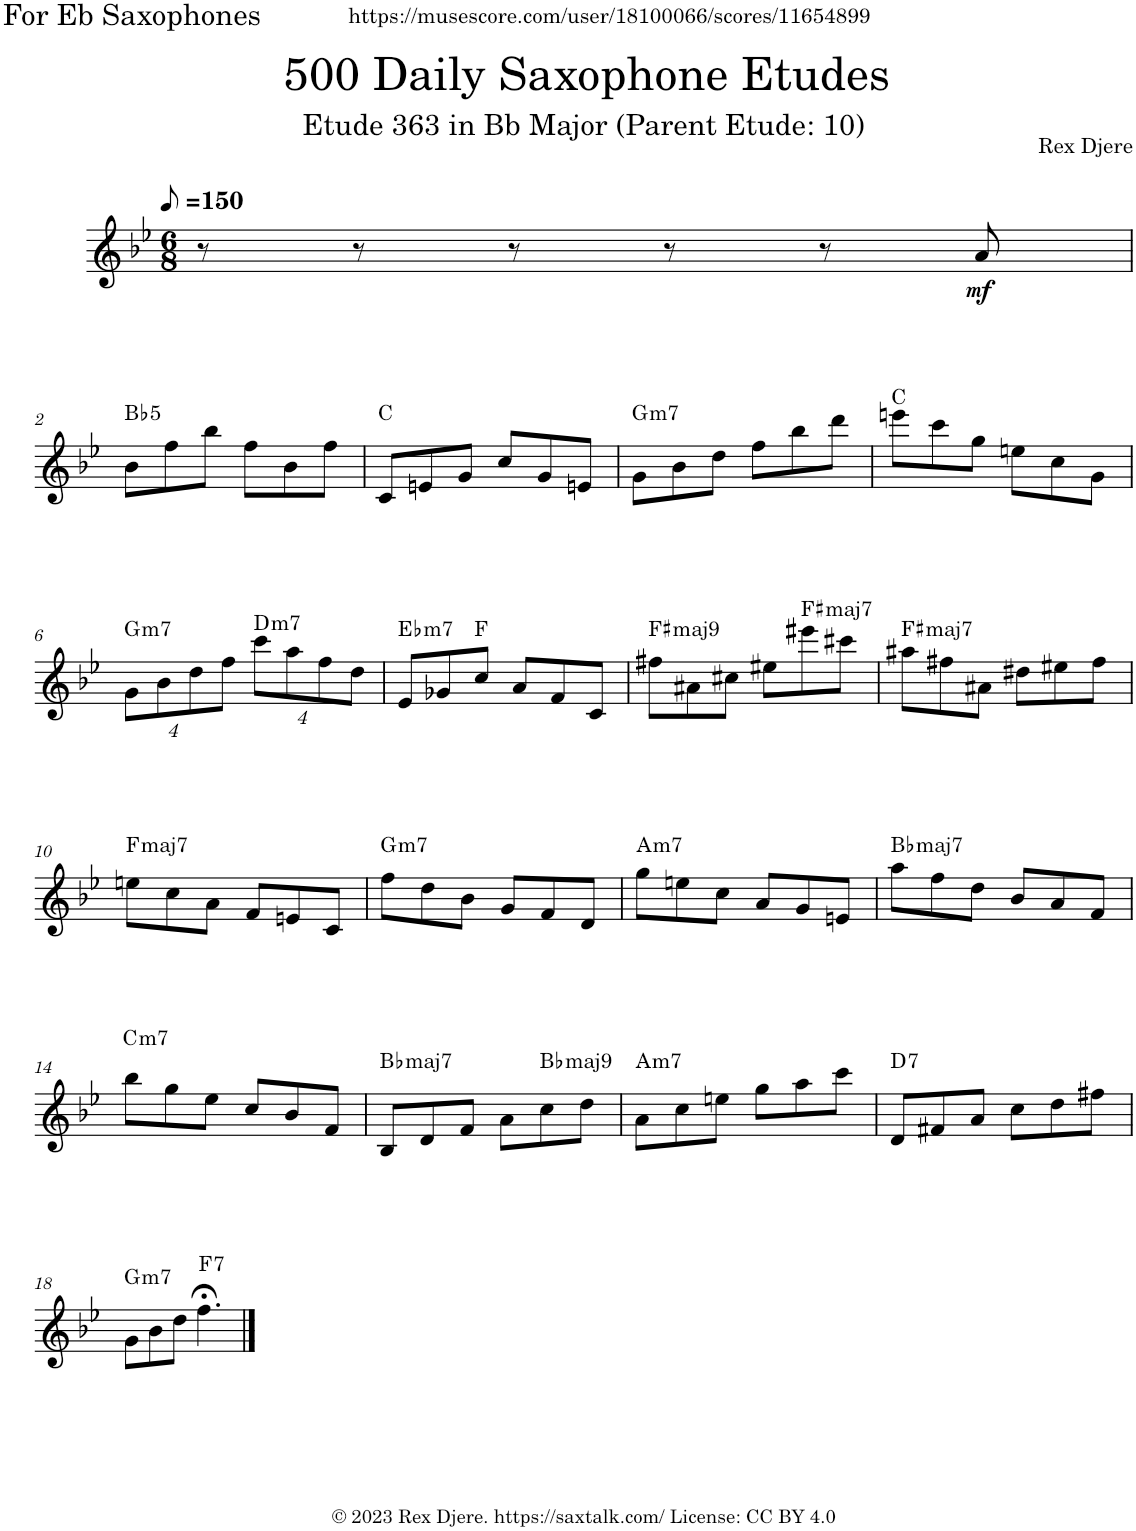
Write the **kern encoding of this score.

**kern	**dynam	**harte
*part1	*part1	*part1
*staff1	*staff1	*
*I"Alto Saxophone	*	*
*I'A. Sax.	*	*
*clefG2	*	*
*Trd5c9	*	*
*k[b-e-]	*	*
*M6/8	*	*
*MM75	*	*
=1	=1	=1
8r	.	.
8r	.	.
8r	.	.
8r	.	.
8r	.	.
!	!LO:DY:b	!
8a/	mf	.
!!LO:LB:g=z
=2	=2	=2
*k[b-e-]	*	*
!	!	!LO:H:kt=5
8b-\L	.	Bb:(1,5)
8ff\	.	.
8bb-\J	.	.
8ff\L	.	.
8b-\	.	.
8ff\J	.	.
=3	=3	=3
8c/L	.	C:maj
8en/	.	.
8g/J	.	.
8cc/L	.	.
8g/	.	.
8en/J	.	.
=4	=4	=4
!	!	!LO:H:kt=m7
8g\L	.	G:min7
8b-\	.	.
8dd\J	.	.
8ff\L	.	.
8bb-\	.	.
8ddd\J	.	.
=5	=5	=5
8eeen\L	.	C:maj
8ccc\	.	.
8gg\J	.	.
8een\L	.	.
8cc\	.	.
8g\J	.	.
!!LO:LB:g=z
=6	=6	=6
*Xbrackettup	*	*
!	!	!LO:H:kt=m7
32%3g\L	.	G:min7
32%3b-\	.	.
32%3dd\	.	.
32%3ff\J	.	.
!	!	!LO:H:kt=m7
32%3ccc\L	.	D:min7
32%3aa\	.	.
32%3ff\	.	.
32%3dd\J	.	.
=7	=7	=7
!	!	!LO:H:kt=m7
8e-/L	.	Eb:min7
8g-X/	.	.
8cc/J	.	F:maj
8a/L	.	.
8f/	.	.
8c/J	.	.
=8	=8	=8
!	!	!LO:H:kt=maj9
8ff#X\L	.	F#:maj9
8a#X\	.	.
8cc#X\J	.	.
8ee#X\L	.	.
!	!	!LO:H:kt=maj7
8eee#X\	.	F#:maj7
8ccc#X\J	.	.
=9	=9	=9
!	!	!LO:H:kt=maj7
8aa#X\L	.	F#:maj7
8ff#X\	.	.
8a#X\J	.	.
8dd#X\L	.	.
8ee#X\	.	.
8ff#\J	.	.
!!LO:LB:g=z
=10	=10	=10
!	!	!LO:H:kt=maj7
8een\L	.	F:maj7
8cc\	.	.
8a\J	.	.
8f/L	.	.
8en/	.	.
8c/J	.	.
=11	=11	=11
!	!	!LO:H:kt=m7
8ff\L	.	G:min7
8dd\	.	.
8b-\J	.	.
8g/L	.	.
8f/	.	.
8d/J	.	.
=12	=12	=12
!	!	!LO:H:kt=m7
8gg\L	.	A:min7
8een\	.	.
8cc\J	.	.
8a/L	.	.
8g/	.	.
8en/J	.	.
=13	=13	=13
!	!	!LO:H:kt=maj7
8aa\L	.	Bb:maj7
8ff\	.	.
8dd\J	.	.
8b-/L	.	.
8a/	.	.
8f/J	.	.
!!LO:LB:g=z
=14	=14	=14
!	!	!LO:H:kt=m7
8bb-\L	.	C:min7
8gg\	.	.
8ee-\J	.	.
8cc/L	.	.
8b-/	.	.
8f/J	.	.
=15	=15	=15
!	!	!LO:H:kt=maj7
8B-/L	.	Bb:maj7
8d/	.	.
8f/J	.	.
8a\L	.	.
!	!	!LO:H:kt=maj9
8cc\	.	Bb:maj9
8dd\J	.	.
=16	=16	=16
!	!	!LO:H:kt=m7
8a\L	.	A:min7
8cc\	.	.
8een\J	.	.
8gg\L	.	.
8aa\	.	.
8ccc\J	.	.
=17	=17	=17
!	!	!LO:H:kt=7
8d/L	.	D:7
8f#X/	.	.
8a/J	.	.
8cc\L	.	.
8dd\	.	.
8ff#X\J	.	.
!!LO:LB:g=z
=18	=18	=18
!	!	!LO:H:kt=m7
8g\L	.	G:min7
8b-\	.	.
8dd\J	.	.
!	!	!LO:H:kt=7
4.ff;<\	.	F:7
==	==	==
*-	*-	*-
